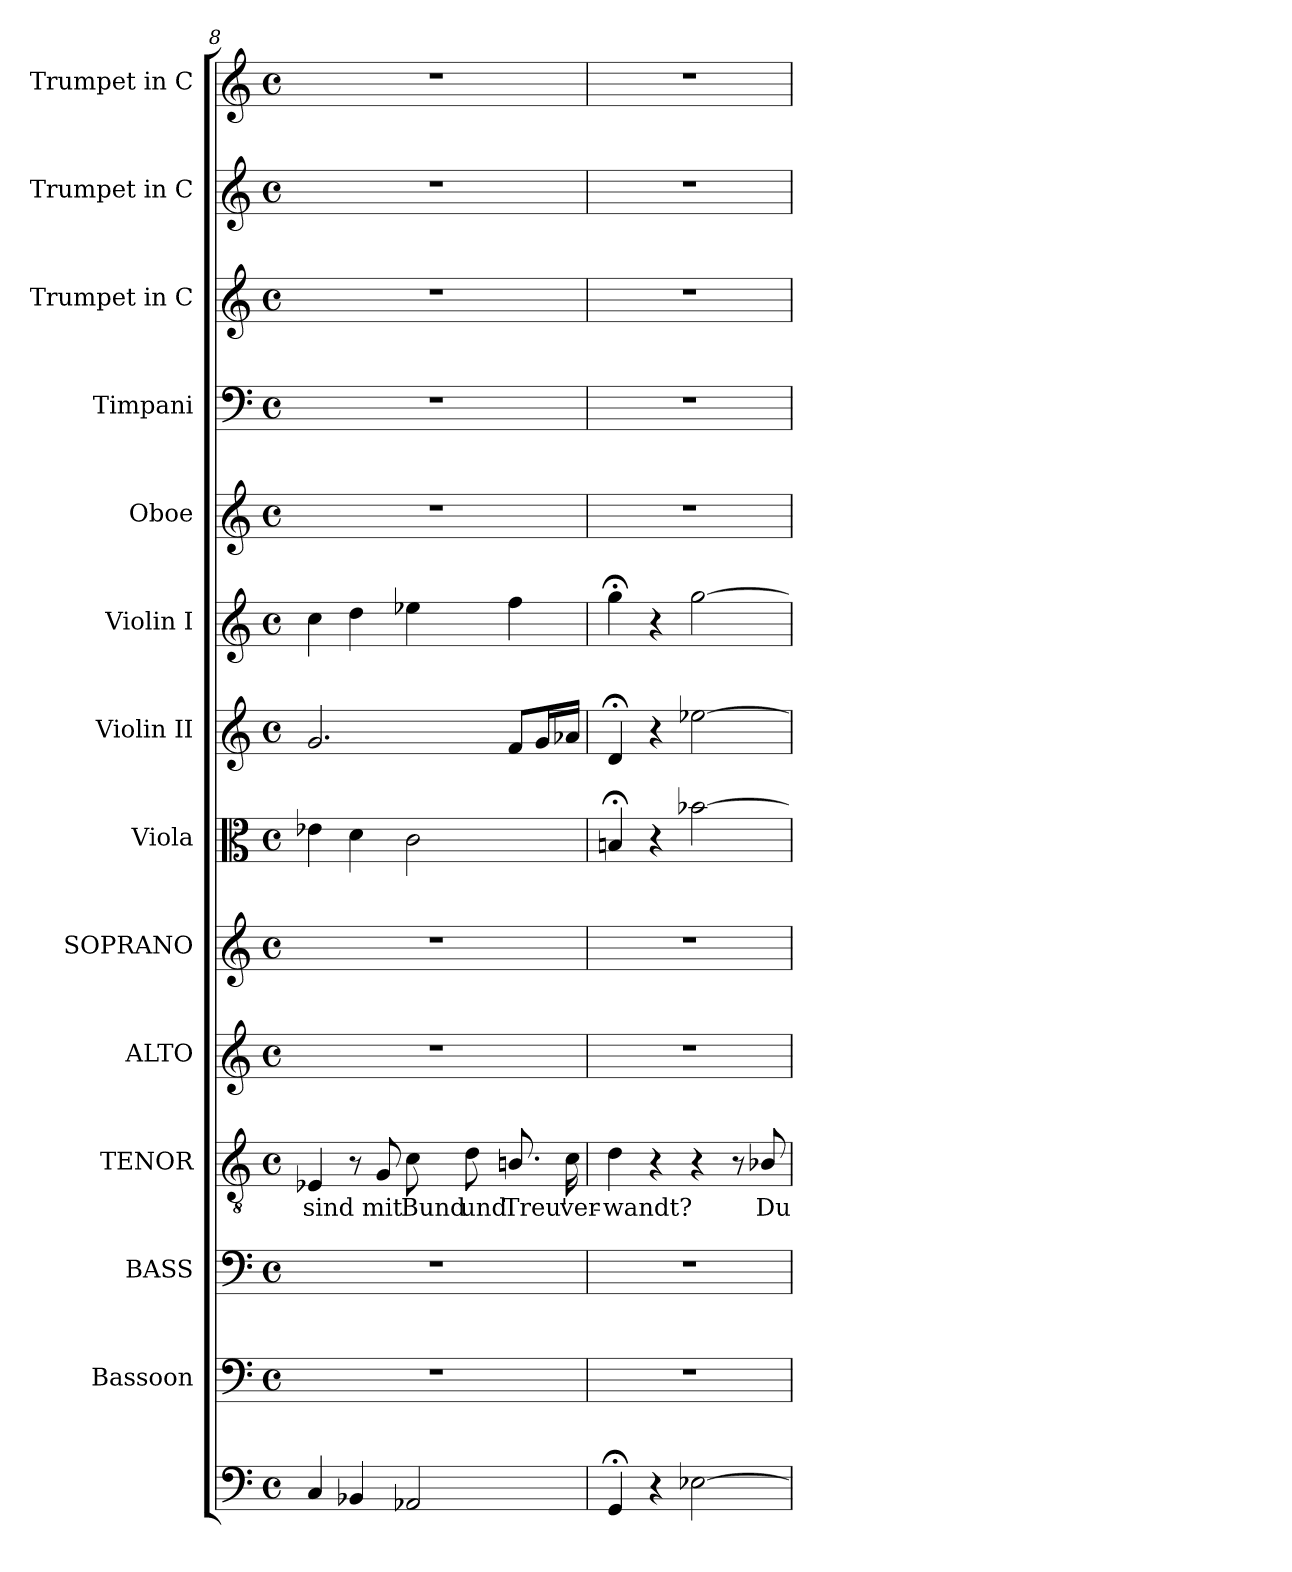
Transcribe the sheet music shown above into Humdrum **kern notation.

**kern	**kern	**kern	**kern	**text	**kern	**kern	**kern	**kern	**kern	**kern	**kern	**kern	**kern	**kern
*part14	*part13	*part12	*part11	*part11	*part10	*part9	*part8	*part7	*part6	*part5	*part4	*part3	*part2	*part1
*staff14	*staff13	*staff12	*staff11	*staff11	*staff10	*staff9	*staff8	*staff7	*staff6	*staff5	*staff4	*staff3	*staff2	*staff1
*	*I"Bassoon	*I"BASS	*I"TENOR	*	*I"ALTO	*I"SOPRANO	*I"Viola	*I"Violin II	*I"Violin I	*I"Oboe	*I"Timpani	*I"Trumpet in C	*I"Trumpet in C	*I"Trumpet in C
*	*	*	*	*	*I'Alto	*I'Soprano	*I'Viola	*I'Violin II	*I'Violin I	*I'Oboe	*I'Timp.	*	*	*
*clefF4	*clefF4	*clefF4	*clefGv2	*	*clefG2	*clefG2	*clefC3	*clefG2	*clefG2	*clefG2	*clefF4	*clefG2	*clefG2	*clefG2
*	*	*	*ITrd7c12	*	*	*	*	*	*	*	*	*	*	*
*k[]	*k[]	*k[]	*k[]	*	*k[]	*k[]	*k[]	*k[]	*k[]	*k[]	*k[]	*k[]	*k[]	*k[]
*C:	*C:	*C:	*C:	*	*C:	*C:	*C:	*C:	*C:	*C:	*C:	*C:	*C:	*C:
*M4/4	*M4/4	*M4/4	*M4/4	*	*M4/4	*M4/4	*M4/4	*M4/4	*M4/4	*M4/4	*M4/4	*M4/4	*M4/4	*M4/4
*met(c)	*met(c)	*met(c)	*met(c)	*	*met(c)	*met(c)	*met(c)	*met(c)	*met(c)	*met(c)	*met(c)	*met(c)	*met(c)	*met(c)
=8	=8	=8	=8	=8	=8	=8	=8	=8	=8	=8	=8	=8	=8	=8
!	!	!	!	!LO:LY:b:color=#000000	!	!	!	!	!	!	!	!	!	!
4Ci/	1r	1r	4EE-i/	sind	1r	1r	4e-i\	2.gi/	4cci\	1r	1r	1r	1r	1r
4BB-i/	.	.	8r	.	.	.	4di\	.	4ddi\	.	.	.	.	.
!	!	!	!	!LO:LY:b:color=#000000	!	!	!	!	!	!	!	!	!	!
.	.	.	8GGi/	mit	.	.	.	.	.	.	.	.	.	.
!	!	!	!	!LO:LY:b:color=#000000	!	!	!	!	!	!	!	!	!	!
2AA-Xi/	.	.	8Ci\	Bund	.	.	2ci\	.	4ee-i\	.	.	.	.	.
!	!	!	!	!LO:LY:b:color=#000000	!	!	!	!	!	!	!	!	!	!
.	.	.	8Di\	und	.	.	.	.	.	.	.	.	.	.
!	!	!	!	!LO:LY:b:color=#000000	!	!	!	!	!	!	!	!	!	!
.	.	.	8.BBni/	Treu'	.	.	.	8fi/L	4ffi\	.	.	.	.	.
.	.	.	.	.	.	.	.	16gi/L	.	.	.	.	.	.
!	!	!	!	!LO:LY:b:color=#000000	!	!	!	!	!	!	!	!	!	!
.	.	.	16Ci\	ver-	.	.	.	16a-Xi/JJ	.	.	.	.	.	.
=9	=9	=9	=9	=9	=9	=9	=9	=9	=9	=9	=9	=9	=9	=9
!	!	!	!	!LO:LY:b:color=#000000	!	!	!	!	!	!	!	!	!	!
4GG;i/	1r	1r	4Di\	-wandt?	1r	1r	4Bn;i/	4d;i/	4gg;i\	1r	1r	1r	1r	1r
4r	.	.	4r	.	.	.	4r	4r	4r	.	.	.	.	.
[2E-i\	.	.	4r	.	.	.	[2b-Xi\	[2ee-i\	[2ggi\	.	.	.	.	.
.	.	.	8r	.	.	.	.	.	.	.	.	.	.	.
!	!	!	!	!LO:LY:b:color=#000000	!	!	!	!	!	!	!	!	!	!
.	.	.	8BB-Xi/	Du	.	.	.	.	.	.	.	.	.	.
=	=	=	=	=	=	=	=	=	=	=	=	=	=	=
*-	*-	*-	*-	*-	*-	*-	*-	*-	*-	*-	*-	*-	*-	*-
